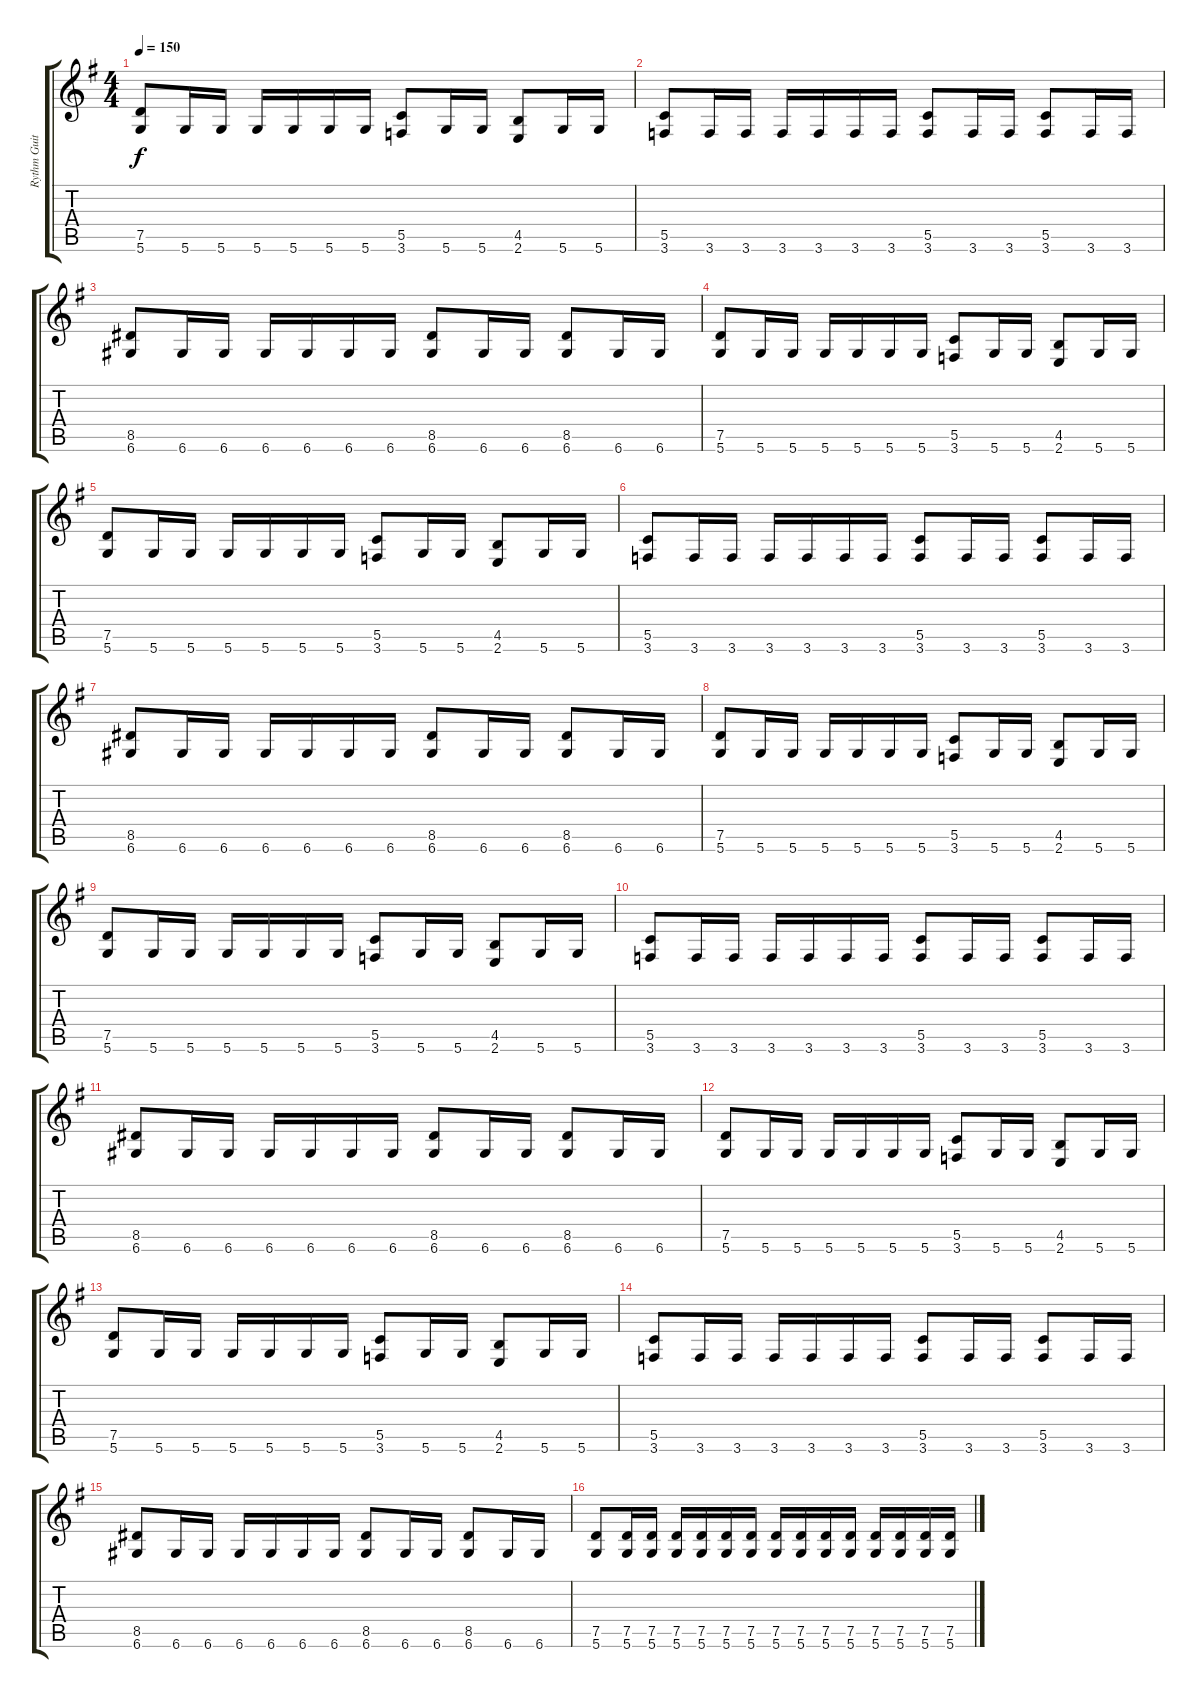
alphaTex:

\track ("Rythm Guitar" "Rythm Guit") {instrument distortionguitar}
\staff {score tabs}
\tuning (D4 A3 F3 C3 G2 D2) {hide}
\ts (4 4)
\tempo 150
\clef g2
\ks g
(7.5 5.6).8{dy f} 5.6.16 5.6.16 5.6.16 5.6.16 5.6.16 5.6.16 (5.5 3.6).8 5.6.16 5.6.16 (4.5 2.6).8 5.6.16 5.6.16 |
(5.5 3.6).8 3.6.16 3.6.16 3.6.16 3.6.16 3.6.16 3.6.16 (5.5 3.6).8 3.6.16 3.6.16 (5.5 3.6).8 3.6.16 3.6.16 |
(8.5 6.6).8 6.6.16 6.6.16 6.6.16 6.6.16 6.6.16 6.6.16 (8.5 6.6).8 6.6.16 6.6.16 (8.5 6.6).8 6.6.16 6.6.16 |
(7.5 5.6).8 5.6.16 5.6.16 5.6.16 5.6.16 5.6.16 5.6.16 (5.5 3.6).8 5.6.16 5.6.16 (4.5 2.6).8 5.6.16 5.6.16 |
(7.5 5.6).8 5.6.16 5.6.16 5.6.16 5.6.16 5.6.16 5.6.16 (5.5 3.6).8 5.6.16 5.6.16 (4.5 2.6).8 5.6.16 5.6.16 |
(5.5 3.6).8 3.6.16 3.6.16 3.6.16 3.6.16 3.6.16 3.6.16 (5.5 3.6).8 3.6.16 3.6.16 (5.5 3.6).8 3.6.16 3.6.16 |
(8.5 6.6).8 6.6.16 6.6.16 6.6.16 6.6.16 6.6.16 6.6.16 (8.5 6.6).8 6.6.16 6.6.16 (8.5 6.6).8 6.6.16 6.6.16 |
(7.5 5.6).8 5.6.16 5.6.16 5.6.16 5.6.16 5.6.16 5.6.16 (5.5 3.6).8 5.6.16 5.6.16 (4.5 2.6).8 5.6.16 5.6.16 |
(7.5 5.6).8 5.6.16 5.6.16 5.6.16 5.6.16 5.6.16 5.6.16 (5.5 3.6).8 5.6.16 5.6.16 (4.5 2.6).8 5.6.16 5.6.16 |
(5.5 3.6).8 3.6.16 3.6.16 3.6.16 3.6.16 3.6.16 3.6.16 (5.5 3.6).8 3.6.16 3.6.16 (5.5 3.6).8 3.6.16 3.6.16 |
(8.5 6.6).8 6.6.16 6.6.16 6.6.16 6.6.16 6.6.16 6.6.16 (8.5 6.6).8 6.6.16 6.6.16 (8.5 6.6).8 6.6.16 6.6.16 |
(7.5 5.6).8 5.6.16 5.6.16 5.6.16 5.6.16 5.6.16 5.6.16 (5.5 3.6).8 5.6.16 5.6.16 (4.5 2.6).8 5.6.16 5.6.16 |
(7.5 5.6).8 5.6.16 5.6.16 5.6.16 5.6.16 5.6.16 5.6.16 (5.5 3.6).8 5.6.16 5.6.16 (4.5 2.6).8 5.6.16 5.6.16 |
(5.5 3.6).8 3.6.16 3.6.16 3.6.16 3.6.16 3.6.16 3.6.16 (5.5 3.6).8 3.6.16 3.6.16 (5.5 3.6).8 3.6.16 3.6.16 |
(8.5 6.6).8 6.6.16 6.6.16 6.6.16 6.6.16 6.6.16 6.6.16 (8.5 6.6).8 6.6.16 6.6.16 (8.5 6.6).8 6.6.16 6.6.16 |
(7.5 5.6).8{volume 13 balance 11} (7.5 5.6).16 (7.5 5.6).16 (7.5 5.6).16 (7.5 5.6).16 (7.5 5.6).16 (7.5 5.6).16 (7.5 5.6).16 (7.5 5.6).16 (7.5 5.6).16 (7.5 5.6).16 (7.5 5.6).16 (7.5 5.6).16 (7.5 5.6).16 (7.5 5.6).16
